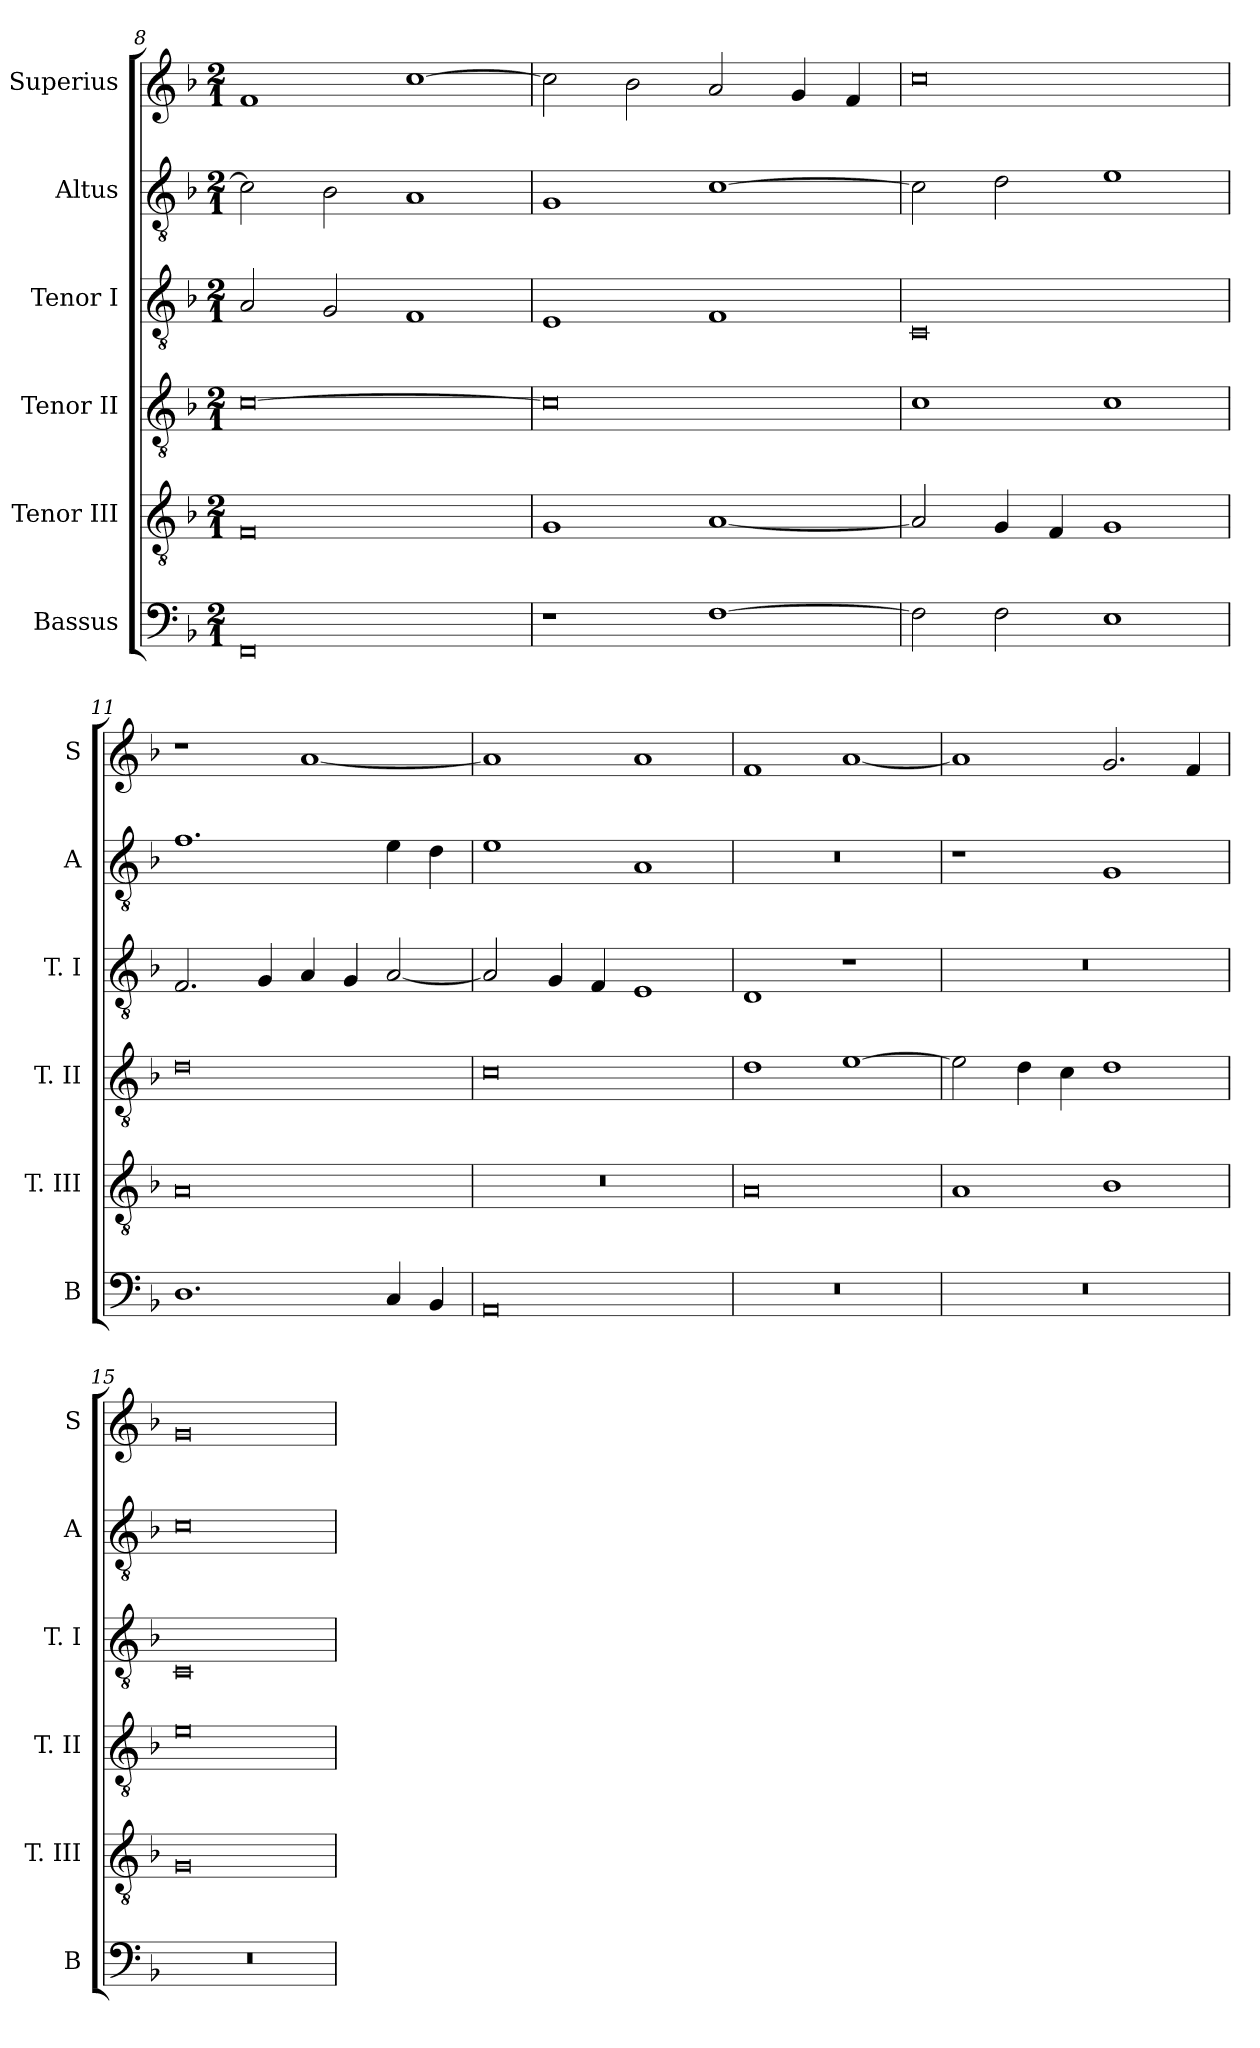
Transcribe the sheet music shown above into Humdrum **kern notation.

**kern	**kern	**kern	**kern	**kern	**kern
*part6	*part5	*part4	*part3	*part2	*part1
*staff6	*staff5	*staff4	*staff3	*staff2	*staff1
*I"Bassus	*I"Tenor III	*I"Tenor II	*I"Tenor I	*I"Altus	*I"Superius
*I'B	*I'T. III	*I'T. II	*I'T. I	*I'A	*I'S
*clefF4	*clefGv2	*clefGv2	*clefGv2	*clefGv2	*clefG2
*k[b-]	*k[b-]	*k[b-]	*k[b-]	*k[b-]	*k[b-]
*F:	*F:	*F:	*F:	*F:	*F:
*M2/1	*M2/1	*M2/1	*M2/1	*M2/1	*M2/1
=8	=8	=8	=8	=8	=8
0FF	0F	[0c	2A	2c]	1f
.	.	.	2G	2B-	.
.	.	.	1F	1A	[1cc
=9	=9	=9	=9	=9	=9
1r	1G	0c]	1E	1G	2cc]
.	.	.	.	.	2b-
[1F	[1A	.	1F	[1c	2a
.	.	.	.	.	4g
.	.	.	.	.	4f
=10	=10	=10	=10	=10	=10
2F]	2A]	1c	0C	2c]	0cc
2F	4G	.	.	2d	.
.	4F	.	.	.	.
1E	1G	1c	.	1e	.
=11	=11	=11	=11	=11	=11
1.D	0A	0d	2.F	1.f	1r
.	.	.	4G	.	.
.	.	.	4A	.	[1a
.	.	.	4G	.	.
4C	.	.	[2A	4e	.
4BB-	.	.	.	4d	.
=12	=12	=12	=12	=12	=12
0AA	0r	0c	2A]	1e	1a]
.	.	.	4G	.	.
.	.	.	4F	.	.
.	.	.	1E	1A	1a
=13	=13	=13	=13	=13	=13
0r	0A	1d	1D	0r	1f
.	.	[1e	1r	.	[1a
=14	=14	=14	=14	=14	=14
0r	1A	2e]	0r	1r	1a]
.	.	4d	.	.	.
.	.	4c	.	.	.
.	1B-	1d	.	1G	2.g
.	.	.	.	.	4f
=15	=15	=15	=15	=15	=15
0r	0G	0e	0C	0c	0g
=	=	=	=	=	=
*-	*-	*-	*-	*-	*-
